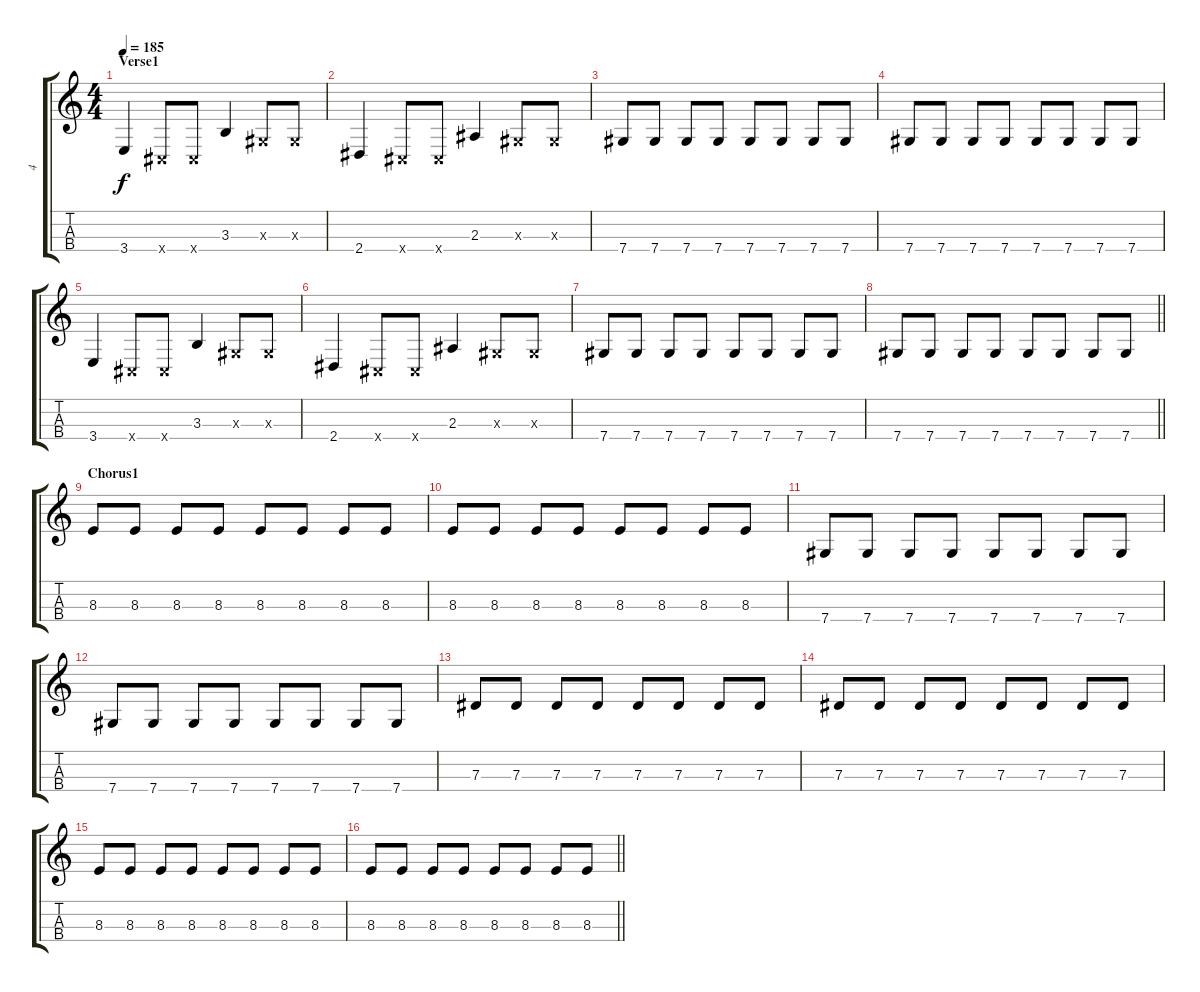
\track ("4" "4") {instrument electricbassfinger}
\staff {score tabs}
\tuning (Gb3 Db3 Ab2 Db2) {hide}
\ts (4 4)
\section ("" "Verse1")
\tempo 185
\clef g2
\ks c
3.4.4{dy f} 0.4{x}.8 0.4{x}.8 3.3.4 0.3{x}.8 0.3{x}.8 |
2.4.4 0.4{x}.8 0.4{x}.8 2.3.4 0.3{x}.8 0.3{x}.8 |
7.4.8 7.4.8 7.4.8 7.4.8 7.4.8 7.4.8 7.4.8 7.4.8 |
7.4.8 7.4.8 7.4.8 7.4.8 7.4.8 7.4.8 7.4.8 7.4.8 |
3.4.4 0.4{x}.8 0.4{x}.8 3.3.4 0.3{x}.8 0.3{x}.8 |
2.4.4 0.4{x}.8 0.4{x}.8 2.3.4 0.3{x}.8 0.3{x}.8 |
7.4.8 7.4.8 7.4.8 7.4.8 7.4.8 7.4.8 7.4.8 7.4.8 |
\barLineRight lightlight
7.4.8 7.4.8 7.4.8 7.4.8 7.4.8 7.4.8 7.4.8 7.4.8 |
\section ("" "Chorus1")
8.3.8 8.3.8 8.3.8 8.3.8 8.3.8 8.3.8 8.3.8 8.3.8 |
8.3.8 8.3.8 8.3.8 8.3.8 8.3.8 8.3.8 8.3.8 8.3.8 |
7.4.8 7.4.8 7.4.8 7.4.8 7.4.8 7.4.8 7.4.8 7.4.8 |
7.4.8 7.4.8 7.4.8 7.4.8 7.4.8 7.4.8 7.4.8 7.4.8 |
7.3.8 7.3.8 7.3.8 7.3.8 7.3.8 7.3.8 7.3.8 7.3.8 |
7.3.8 7.3.8 7.3.8 7.3.8 7.3.8 7.3.8 7.3.8 7.3.8 |
8.3.8 8.3.8 8.3.8 8.3.8 8.3.8 8.3.8 8.3.8 8.3.8 |
\barLineRight lightlight
8.3.8 8.3.8 8.3.8 8.3.8 8.3.8 8.3.8 8.3.8 8.3.8
